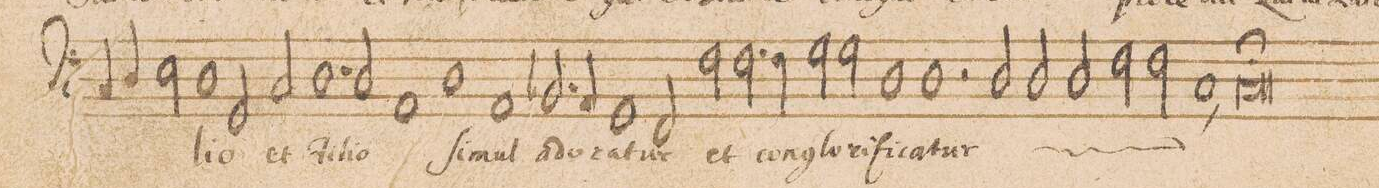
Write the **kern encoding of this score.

**kern	**text
*I"BASSVS.	*
*clefF4	*
*k[]	*
*met(C|)	*
*M2/1	*
4C/	.
4D/	.
2E\	.
1D	-li-
=148-	=148-
2GG/	-o
2C/	et
1.D	Fi-
=149-	=149-
2D/	-li-
1AA	-o
=150-	=150-
1D	Si-
1AA	-mul
=151-	=151-
2.BB-X/	a-
4AA/	-do-
1GG	-ra-
=152-	=152-
2FF/	-tur
2F\	et
2.F\	con-
4F\	-glo-
=153-	=153-
2G\	-ri-
2G\	-fi-
1D	-ca-
=154-	=154-
1D	-tur
2r	.
*	*ij
2D/	et
=155-	=155-
2D/	con-
2D/	-glo-
2F\	-ri-
2F\	-fi-
=156-	=156-
1C,<	-ca-
*custos:E	*
[1Cl;	-tur
*	*Xij
=157-	=157-
*-	*-
